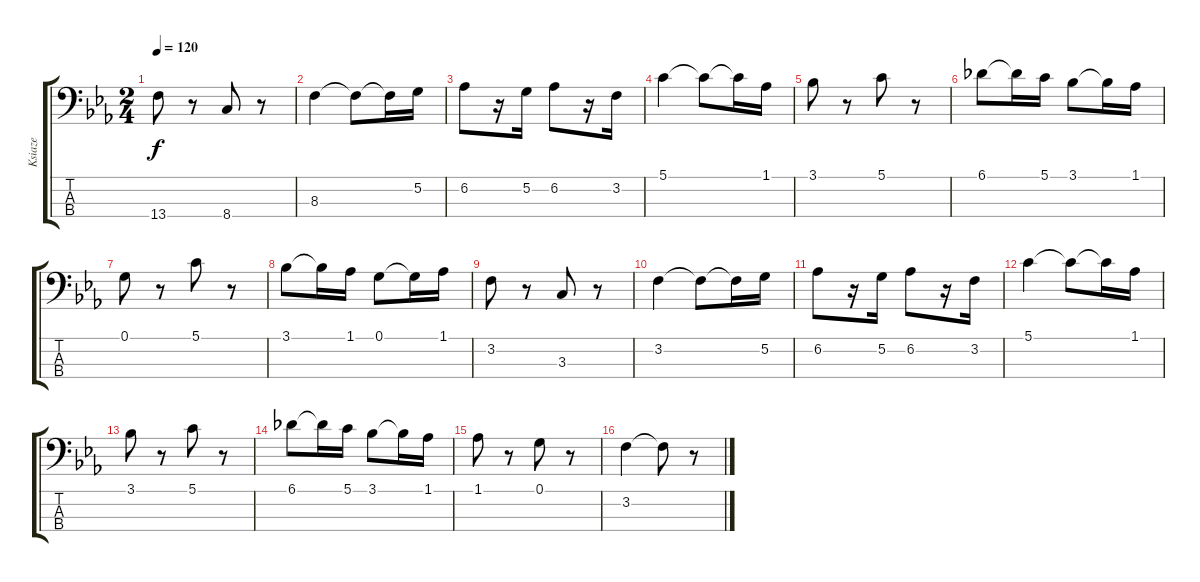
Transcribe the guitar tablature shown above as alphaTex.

\track ("Ksiaze" "Ksiaze") {instrument acousticbass}
\staff {score tabs}
\tuning (G2 D2 A1 E1) {hide}
\ts (2 4)
\tempo 120
\clef f4
\ks cminor
13.4.8{dy f} r.8 8.4.8 r.8 |
8.3.4 8.3{t}.8 8.3{t}.16 5.2.16 |
6.2.8 r.16 5.2.16 6.2.8 r.16 3.2.16 |
5.1.4 5.1{t}.8 5.1{t}.16 1.1.16 |
3.1.8 r.8 5.1.8 r.8 |
6.1.8 6.1{t}.16 5.1.16 3.1.8 3.1{t}.16 1.1.16 |
0.1.8 r.8 5.1.8 r.8 |
3.1.8 3.1{t}.16 1.1.16 0.1.8 0.1{t}.16 1.1.16 |
3.2.8 r.8 3.3.8 r.8 |
3.2.4 3.2{t}.8 3.2{t}.16 5.2.16 |
6.2.8 r.16 5.2.16 6.2.8 r.16 3.2.16 |
5.1.4 5.1{t}.8 5.1{t}.16 1.1.16 |
3.1.8 r.8 5.1.8 r.8 |
6.1.8 6.1{t}.16 5.1.16 3.1.8 3.1{t}.16 1.1.16 |
1.1.8 r.8 0.1.8 r.8 |
3.2.4 3.2{t}.8 r.8
